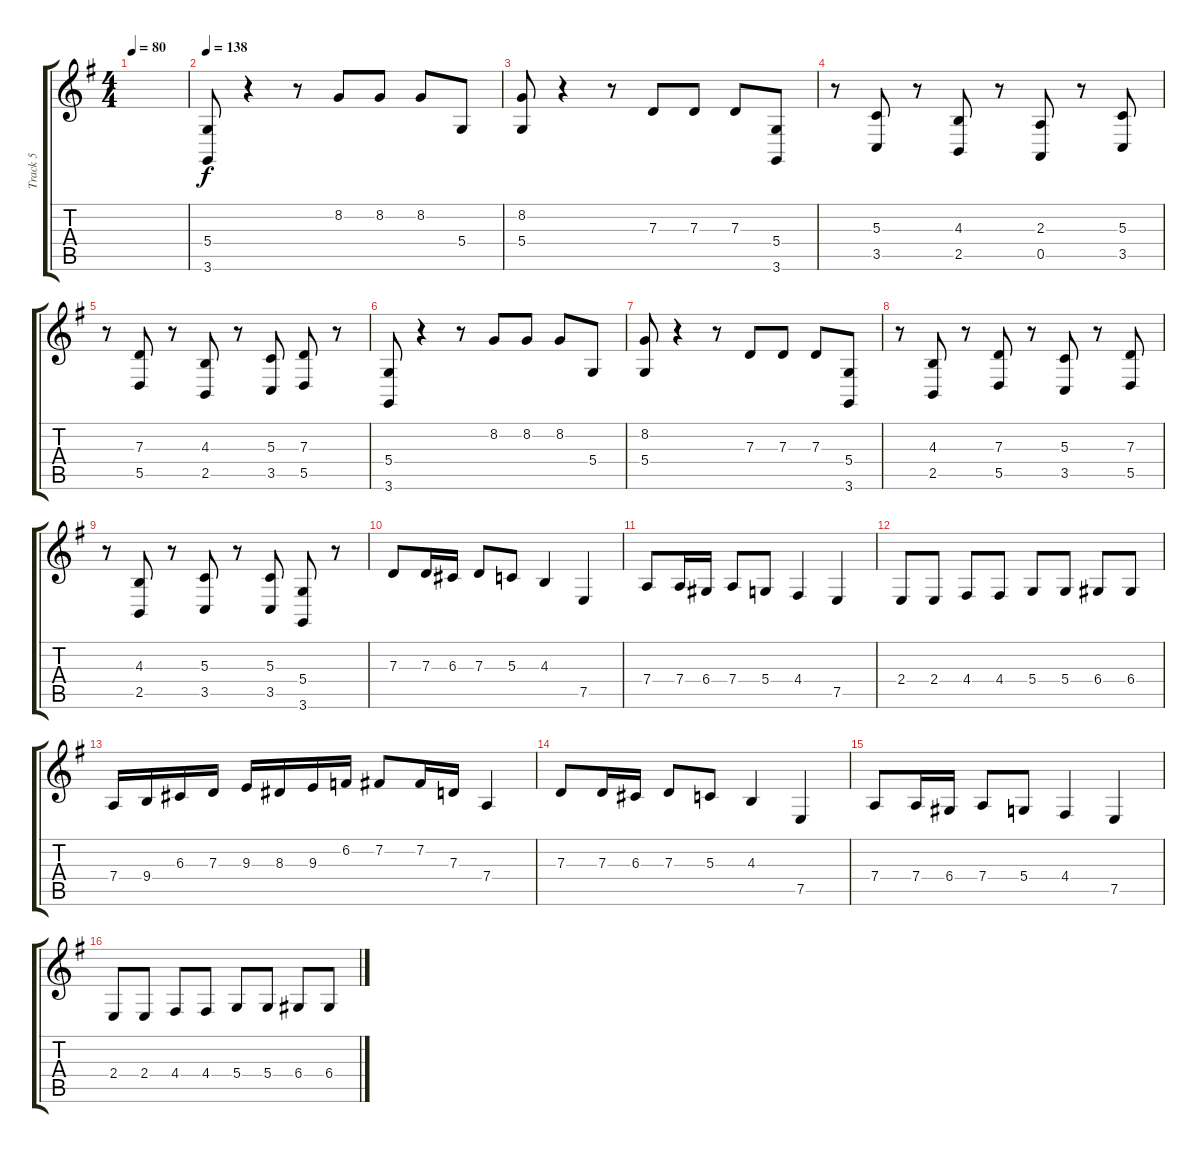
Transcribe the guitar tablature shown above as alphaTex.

\track ("Track 5" "Track 5") {instrument stringensemble1}
\staff {score tabs}
\tuning (E4 B3 G3 D3 A2 E2) {hide}
\ts (4 4)
\tempo 80
\clef g2
\ks g
|
\tempo 138
(5.4 3.6).8 r.4 r.8 8.2.8 8.2.8 8.2.8 5.4.8 |
(8.2 5.4).8 r.4 r.8 7.3.8 7.3.8 7.3.8 (5.4 3.6).8 |
r.8 (5.3 3.5).8 r.8 (4.3 2.5).8 r.8 (2.3 0.5).8 r.8 (5.3 3.5).8 |
r.8 (7.3 5.5).8 r.8 (4.3 2.5).8 r.8 (5.3 3.5).8 (7.3 5.5).8 r.8 |
(5.4 3.6).8 r.4 r.8 8.2.8 8.2.8 8.2.8 5.4.8 |
(8.2 5.4).8 r.4 r.8 7.3.8 7.3.8 7.3.8 (5.4 3.6).8 |
r.8 (4.3 2.5).8 r.8 (7.3 5.5).8 r.8 (5.3 3.5).8 r.8 (7.3 5.5).8 |
r.8 (4.3 2.5).8 r.8 (5.3 3.5).8 r.8 (5.3 3.5).8 (5.4 3.6).8 r.8 |
7.3.8 7.3.16 6.3.16 7.3.8 5.3.8 4.3.4 7.5.4 |
7.4.8 7.4.16 6.4.16 7.4.8 5.4.8 4.4.4 7.5.4 |
2.4.8 2.4.8 4.4.8 4.4.8 5.4.8 5.4.8 6.4.8 6.4.8 |
7.4.16 9.4.16 6.3.16 7.3.16 9.3.16 8.3.16 9.3.16 6.2.16 7.2.8 7.2.16 7.3.16 7.4.4 |
7.3.8 7.3.16 6.3.16 7.3.8 5.3.8 4.3.4 7.5.4 |
7.4.8 7.4.16 6.4.16 7.4.8 5.4.8 4.4.4 7.5.4 |
2.4.8 2.4.8 4.4.8 4.4.8 5.4.8 5.4.8 6.4.8 6.4.8
